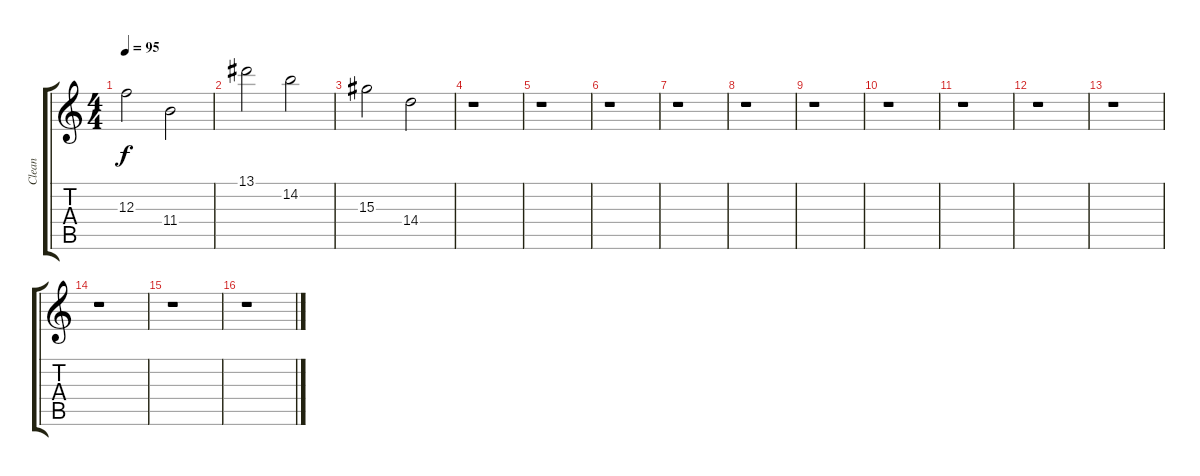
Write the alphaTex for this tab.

\track ("Clean" "Clean") {instrument electricguitarclean}
\staff {score tabs}
\tuning (D4 A3 F3 C3 G2 D2) {hide}
\ts (4 4)
\tempo 95
\clef g2
\ks c
12.3.2{dy f} 11.4.2 |
13.1.2 14.2.2 |
15.3.2 14.4.2 |
r.1 |
r.1 |
r.1 |
r.1 |
r.1 |
r.1 |
r.1 |
r.1 |
r.1 |
r.1 |
r.1 |
r.1 |
r.1
